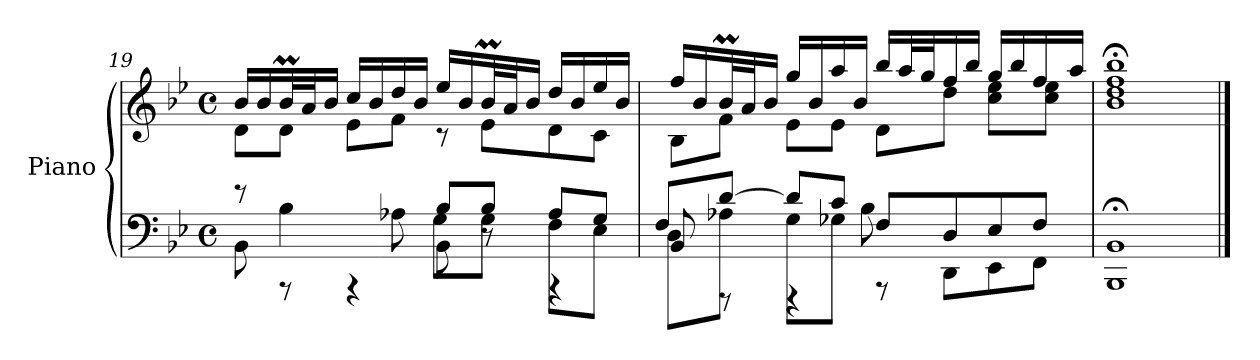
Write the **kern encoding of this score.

**kern	**kern
*part1	*part1
*staff2	*staff1
*I"Piano	*
*I'Pno.	*
!!LO:LB:g=z
*clefF4	*clefG2
*k[b-e-]	*k[b-e-]
*M4/4	*M4/4
*met(c)	*met(c)
=19	=19
*^	*^
*	*^	*	*
8BB-\	8re	2ryy	16b-/LL	8d\L
.	.	.	16b-/	.
8rAAA	4B-\	.	32b-M/L	8d\J
.	.	.	32a/J	.
.	.	.	16b-/JJ	.
4rAAA	.	.	16cc/LL	8e-\L
.	.	.	16b-/	.
.	8A-X\	.	16dd/	8f\J
.	.	.	16b-/JJ	.
8BB-\	8G\L	8B-/L	16ee-/LL	8r
.	.	.	16b-/	.
8r	8G\J	8B-/J	32b-M/L	8e-\L
.	.	.	32a/J	.
.	.	.	16b-/JJ	.
4rAAA	8F\L	8A-/L	16dd/LL	8d\
.	.	.	16b-/	.
.	8E-\J	8G/J	16ee-/	8c\J
.	.	.	16b-/JJ	.
=20	=20	=20	=20	=20
8BB-/	8D\L	8F/L	16ff/LL	8B-\L
.	.	.	16b-/	.
8rFFF	8A-X\J	[8d/J	32b-M/L	8f\J
.	.	.	32a/J	.
.	.	.	16b-/JJ	.
4rFFF	8G\L	8d/L]	16gg/LL	8e-\L
.	.	.	16b-/	.
.	8G-X\J	8c/J	16aa/	8e-\J
.	.	.	16b-/JJ	.
8rAAA	8F/L	8B-\	16bb-/LL	8d\L
.	.	.	32aa/L	.
.	.	.	32gg/J	.
8DD\L	8D/	4.ryy	16ff/	8dd\J
.	.	.	16bb-/JJ	.
8EE-\	8E-/	.	16gg/LL	8cc\ 8ee-\L
.	.	.	16bb-/	.
8FF\J	8F/J	.	16ff/	8cc\ 8ee-\J
.	.	.	16aa/JJ	.
*v	*v	*v	*	*
*	*v	*v
=21	=21
1BBB-;< 1BB-;<	1b-;< 1dd;< 1ff;< 1bb-;<
==	==
*-	*-
